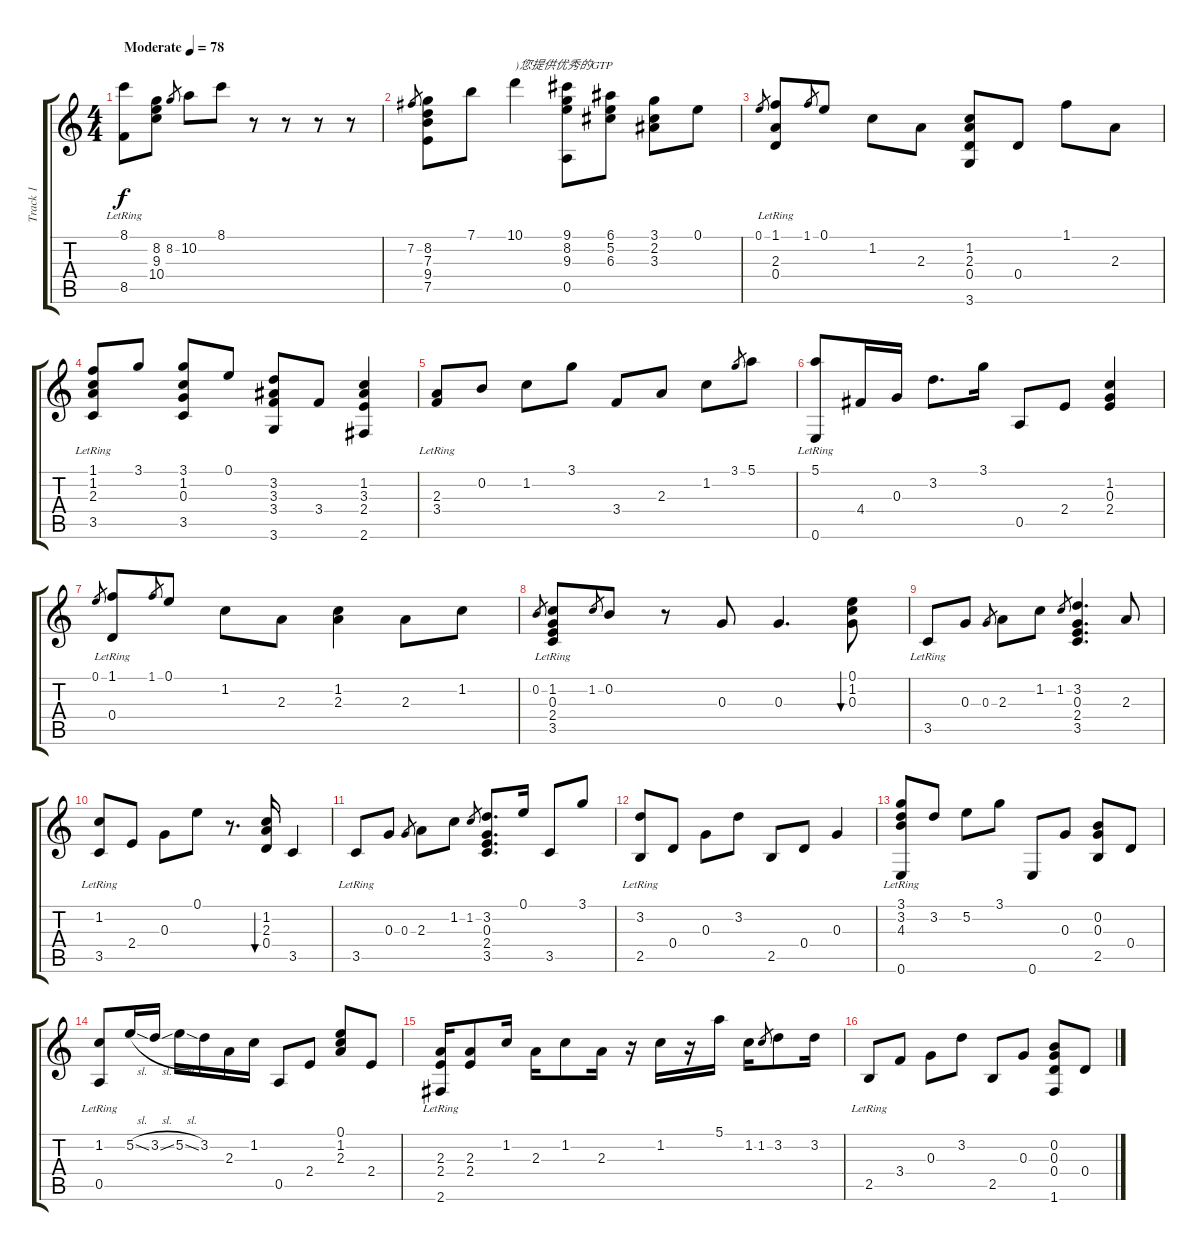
\track ("Track 1" "Track 1") {instrument acousticguitarsteel}
\staff {score tabs}
\tuning (E4 B3 G3 D3 A2 E2) {hide}
\ts (4 4)
\tempo (78 "Moderate")
\clef g2
\ks c
(8.1{lr} 8.5{lr}).8{dy f instrument acousticguitarsteel} (8.2 9.3 10.4).8 8.2.8{gr} 10.2.8 8.1.8 r.8 r.8 r.8 r.8 |
7.2.8{gr} (8.2 7.3 9.4 7.5).8 7.1.8 10.1.4{txt ")您提供优秀的GTP"} (9.1 8.2 9.3 0.5).8 (6.1 5.2 6.3).8 (3.1 2.2 3.3).8 0.1.8 |
0.1.8{gr} (1.1{lr} 2.3{lr} 0.4{lr}).8 1.1.8{gr} 0.1.8 1.2.8 2.3.8 (1.2 2.3 0.4 3.6).8 0.4.8 1.1.8 2.3.8 |
(1.1{lr} 1.2{lr} 2.3{lr} 3.5{lr}).8 3.1.8 (3.1 1.2 0.3 3.5).8 0.1.8 (3.2 3.3 3.4 3.6).8 3.4.8 (1.2 3.3 2.4 2.6).4 |
(2.3{lr} 3.4{lr}).8 0.2.8 1.2.8 3.1.8 3.4.8 2.3.8 1.2.8 3.1.8{gr} 5.1.8 |
(5.1{lr} 0.6{lr}).8 4.4.16 0.3.16 3.2.8{d} 3.1.16 0.5.8 2.4.8 (1.2 0.3 2.4).4 |
0.1.8{gr} (1.1{lr} 0.4{lr}).8 1.1.8{gr} 0.1.8 1.2.8 2.3.8 (1.2 2.3).4 2.3.8 1.2.8 |
0.2.8{gr} (1.2{lr} 0.3{lr} 2.4{lr} 3.5{lr}).8 1.2.8{gr} 0.2.8 r.8 0.3.8 0.3.4{d} (0.1 1.2 0.3).8{bu 60} |
3.5{lr}.8 0.3.8 0.3.8{gr} 2.3.8 1.2.8 1.2.8{gr} (3.2 0.3 2.4 3.5).4{d} 2.3.8 |
(1.2{lr} 3.5{lr}).8 2.4.8 0.3.8 0.1.8 r.8{d} (1.2 2.3 0.4).16{bu 60} 3.5.4 |
3.5{lr}.8 0.3.8 0.3.8{gr} 2.3.8 1.2.8 1.2.8{gr} (3.2 0.3 2.4 3.5).8{d} 0.1.16 3.5.8 3.1.8 |
(3.2{lr} 2.5{lr}).8 0.4.8 0.3.8 3.2.8 2.5.8 0.4.8 0.3.4 |
(3.1{lr} 3.2{lr} 4.3{lr} 0.6{lr}).8 3.2.8 5.2.8 3.1.8 0.6.8 0.3.8 (0.2 0.3 2.5).8 0.4.8 |
(1.2{lr} 0.5{lr}).8 5.2{sl}.16 3.2{sl}.16 5.2{sl}.16 3.2.16 2.3.16 1.2.16 0.5.8 2.4.8 (0.1 1.2 2.3).8 2.4.8 |
(2.3{lr} 2.4{lr} 2.6{lr}).16 (2.3 2.4).8 1.2.16 2.3.16 1.2.8 2.3.16 r.16 1.2.16 r.16 5.1.16 1.2.16 1.2.8{gr} 3.2.8 3.2.16 |
2.5{lr}.8 3.4.8 0.3.8 3.2.8 2.5.8 0.3.8 (0.2 0.3 0.4 1.6).8 0.4.8
